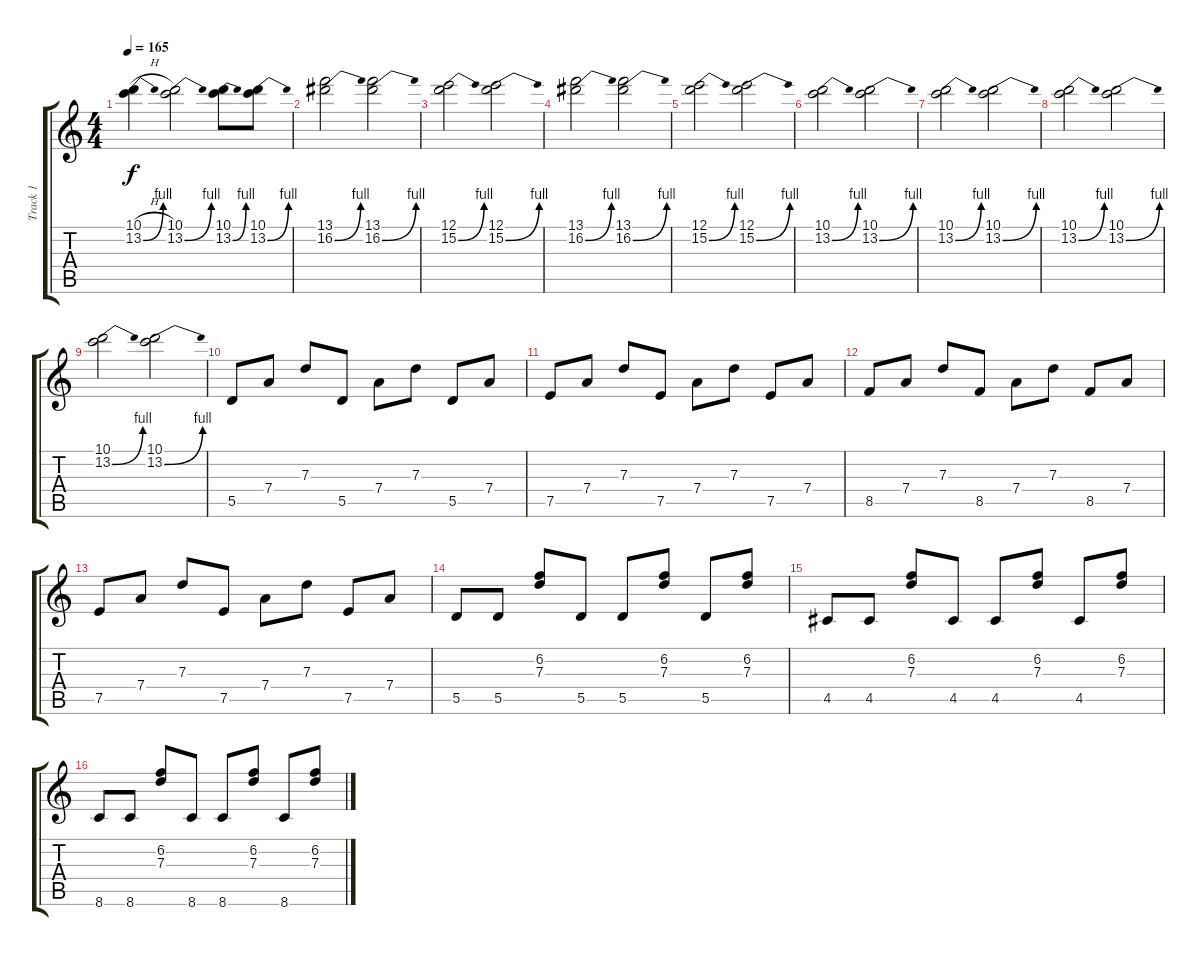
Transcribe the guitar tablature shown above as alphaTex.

\track ("Track 1" "Track 1") {instrument distortionguitar}
\staff {score tabs}
\tuning (E4 B3 G3 D3 A2 E2) {hide}
\ts (4 4)
\tempo 165
\clef g2
\ks c
(10.1{h} 13.2{be (bend 0 0 60 4)}).4{dy f} (10.1 13.2{be (bend 0 0 60 4)}).2 (10.1 13.2{be (bend 0 0 60 4)}).8 (10.1 13.2{be (bend 0 0 60 4)}).8 |
(13.1 16.2{be (bend 0 0 60 4)}).2 (13.1 16.2{be (bend 0 0 60 4)}).2 |
(12.1 15.2{be (bend 0 0 60 4)}).2 (12.1 15.2{be (bend 0 0 60 4)}).2 |
(13.1 16.2{be (bend 0 0 60 4)}).2 (13.1 16.2{be (bend 0 0 60 4)}).2 |
(12.1 15.2{be (bend 0 0 60 4)}).2 (12.1 15.2{be (bend 0 0 60 4)}).2 |
(10.1 13.2{be (bend 0 0 60 4)}).2 (10.1 13.2{be (bend 0 0 60 4)}).2 |
(10.1 13.2{be (bend 0 0 60 4)}).2 (10.1 13.2{be (bend 0 0 60 4)}).2 |
(10.1 13.2{be (bend 0 0 60 4)}).2 (10.1 13.2{be (bend 0 0 60 4)}).2 |
(10.1 13.2{be (bend 0 0 60 4)}).2 (10.1 13.2{be (bend 0 0 60 4)}).2 |
5.5.8 7.4.8 7.3.8 5.5.8 7.4.8 7.3.8 5.5.8 7.4.8 |
7.5.8 7.4.8 7.3.8 7.5.8 7.4.8 7.3.8 7.5.8 7.4.8 |
8.5.8 7.4.8 7.3.8 8.5.8 7.4.8 7.3.8 8.5.8 7.4.8 |
7.5.8 7.4.8 7.3.8 7.5.8 7.4.8 7.3.8 7.5.8 7.4.8 |
5.5.8 5.5.8 (6.2 7.3).8 5.5.8 5.5.8 (6.2 7.3).8 5.5.8 (6.2 7.3).8 |
4.5.8 4.5.8 (6.2 7.3).8 4.5.8 4.5.8 (6.2 7.3).8 4.5.8 (6.2 7.3).8 |
8.6.8 8.6.8 (6.2 7.3).8 8.6.8 8.6.8 (6.2 7.3).8 8.6.8 (6.2 7.3).8
